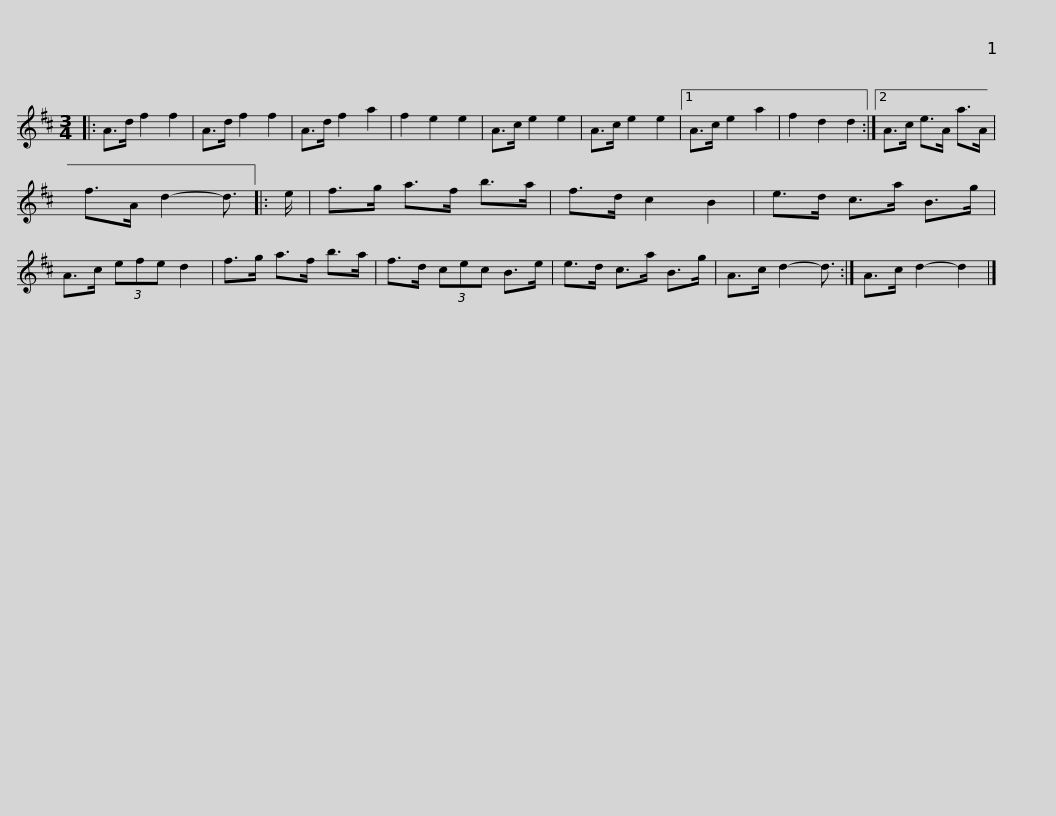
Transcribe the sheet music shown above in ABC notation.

X:1
L:1/8
M:3/4
I:linebreak $
K:D
V:1 treble
V:1
|: A>d f2 f2 | A>d f2 f2 | A>d f2 a2 | f2 e2 e2 | A>c e2 e2 | %5
 A>c e2 e2 |1 A>c e2 a2 | f2 d2 d2 :|2 A>c e>A a>A |$ f>A d2- d3/2 |: %10
 e/ | f>g a>f b>a | f>d c2 B2 | e>d c>a B>g | A>c (3efe d2 | %15
 f>g a>f b>a |$ f>d (3cec B>e | e>d c>a B>g | A>c d2- d3/2 :| A>c d2- d2 |] %20
